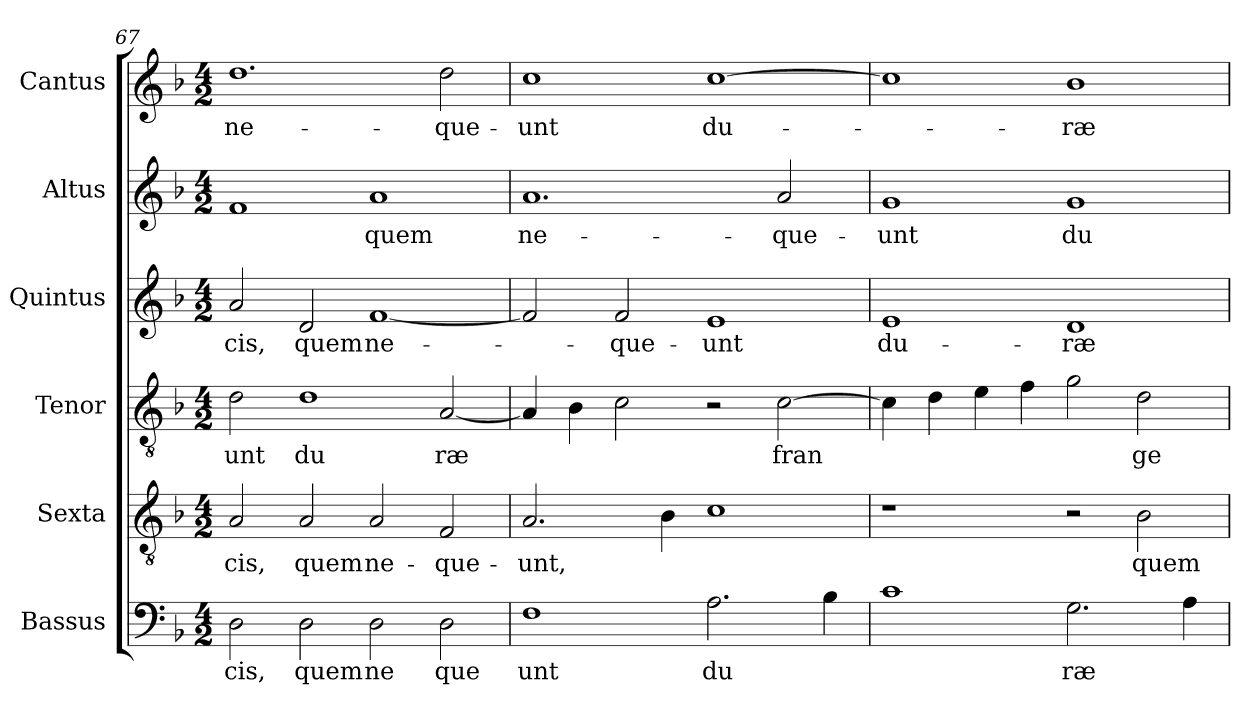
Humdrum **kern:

**kern	**text	**kern	**text	**kern	**text	**kern	**text	**kern	**text	**kern	**text
*part6	*part6	*part5	*part5	*part4	*part4	*part3	*part3	*part2	*part2	*part1	*part1
*staff6	*staff6	*staff5	*staff5	*staff4	*staff4	*staff3	*staff3	*staff2	*staff2	*staff1	*staff1
*I"Bassus	*	*I"Sexta	*	*I"Tenor	*	*I"Quintus	*	*I"Altus	*	*I"Cantus	*
*I'Bassus	*	*I'Sexta	*	*I'Tenor	*	*I'Quintus	*	*I'Altus	*	*I'Cantus	*
*clefF4	*	*clefGv2	*	*clefGv2	*	*clefG2	*	*clefG2	*	*clefG2	*
*k[b-]	*	*k[b-]	*	*k[b-]	*	*k[b-]	*	*k[b-]	*	*k[b-]	*
*F:	*	*F:	*	*F:	*	*F:	*	*F:	*	*F:	*
*M4/2	*	*M4/2	*	*M4/2	*	*M4/2	*	*M4/2	*	*M4/2	*
=67	=67	=67	=67	=67	=67	=67	=67	=67	=67	=67	=67
!	!LO:LY:b:cj	!	!LO:LY:b:cj	!	!LO:LY:b:cj	!	!LO:LY:b:cj	!	!	!	!LO:LY:b:cj
2D\	cis,	2A/	-cis,	2d\	unt	2a/	-cis,	1f	.	1.dd	ne-
!	!LO:LY:b:cj	!	!LO:LY:b:cj	!	!LO:LY:b:cj	!	!LO:LY:b:cj	!	!	!	!
2D\	quem	2A/	quem	1d	du	2d/	quem	.	.	.	.
!	!LO:LY:b:cj	!	!LO:LY:b:cj	!	!	!	!LO:LY:b:cj	!	!LO:LY:b:cj	!	!
2D\	ne	2A/	ne-	.	.	[<1f	ne-	1a	quem	.	.
!	!LO:LY:b:cj	!	!LO:LY:b:cj	!	!LO:LY:b	!	!	!	!	!	!LO:LY:b:cj
2D\	que	2F/	-que-	[<2A/	ræ	.	.	.	.	2dd\	-que-
=68	=68	=68	=68	=68	=68	=68	=68	=68	=68	=68	=68
!	!LO:LY:b:cj	!	!LO:LY:b	!	!	!	!	!	!LO:LY:b:cj	!	!LO:LY:b:cj
1F	unt	2.A/	-unt,	4A/]	.	2f/]	.	1.a	ne-	1cc	-unt
.	.	.	.	4B-\	.	.	.	.	.	.	.
!	!	!	!	!	!	!	!LO:LY:b:cj	!	!	!	!
.	.	.	.	2c\	.	2f/	-que-	.	.	.	.
.	.	4B-\	.	.	.	.	.	.	.	.	.
!	!LO:LY:b	!	!	!	!	!	!LO:LY:b:cj	!	!	!	!LO:LY:b:cj
2.A\	du	1c	.	2r	.	1e	-unt	.	.	[>1cc	du-
!	!	!	!	!	!LO:LY:b	!	!	!	!LO:LY:b:cj	!	!
.	.	.	.	[>2c\	fran	.	.	2a/	-que-	.	.
4B-\	.	.	.	.	.	.	.	.	.	.	.
=69	=69	=69	=69	=69	=69	=69	=69	=69	=69	=69	=69
!	!	!	!	!	!	!	!LO:LY:b:cj	!	!LO:LY:b:cj	!	!
1c	.	1r	.	4c\]	.	1e	du-	1g	-unt	1cc]	.
.	.	.	.	4d\	.	.	.	.	.	.	.
.	.	.	.	4e\	.	.	.	.	.	.	.
.	.	.	.	4f\	.	.	.	.	.	.	.
!	!LO:LY:b	!	!	!	!	!	!LO:LY:b:cj	!	!LO:LY:b:cj	!	!LO:LY:b:cj
2.G\	ræ	2r	.	2g\	.	1d	-ræ	1g	du-	1b-	-ræ
!	!	!	!LO:LY:b:cj	!	!LO:LY:b:cj	!	!	!	!	!	!
.	.	2B-\	quem	2d\	ge	.	.	.	.	.	.
4A\	.	.	.	.	.	.	.	.	.	.	.
=	=	=	=	=	=	=	=	=	=	=	=
*-	*-	*-	*-	*-	*-	*-	*-	*-	*-	*-	*-
